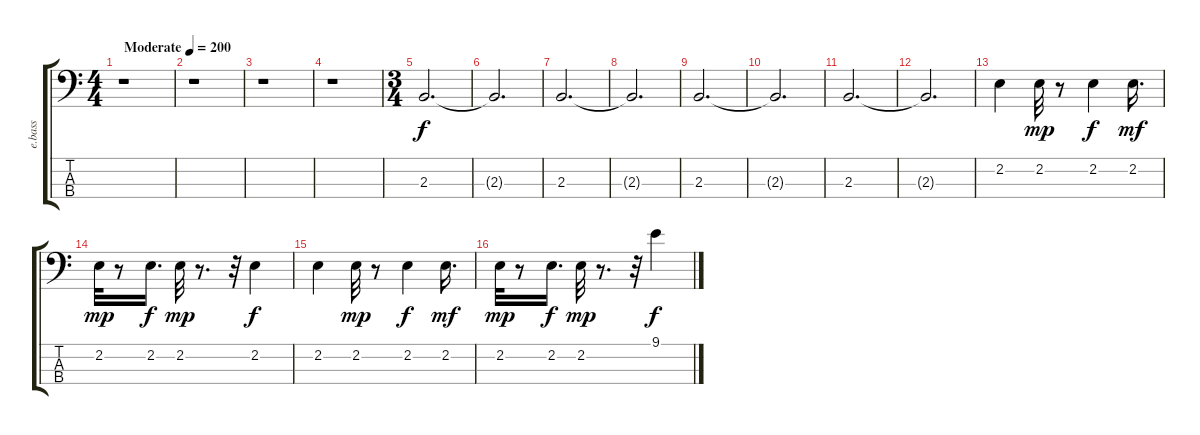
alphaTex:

\track ("e.bass" "e.bass") {instrument fretlessbass}
\staff {score tabs}
\tuning (G2 D2 A1 E1) {hide}
\ts (4 4)
\tempo (200 "Moderate")
\clef f4
\ks c
r.1{dy f instrument fretlessbass} |
r.1 |
r.1 |
r.1 |
\ts (3 4)
2.3.2{d balance 8} |
2.3{t}.2{d} |
2.3.2{d} |
2.3{t}.2{d} |
2.3.2{d} |
2.3{t}.2{d} |
2.3.2{d} |
2.3{t}.2{d} |
2.2.4 2.2.32{dy mp} r.8 2.2.4{dy f} 2.2.16{d dy mf} |
2.2.32{dy mp} r.8 2.2.16{d dy f} 2.2.32{dy mp} r.8{d} r.32 2.2.4{dy f} |
2.2.4 2.2.32{dy mp} r.8 2.2.4{dy f} 2.2.16{d dy mf} |
2.2.32{dy mp} r.8 2.2.16{d dy f} 2.2.32{dy mp} r.8{d} r.32 9.1.4{dy f}
